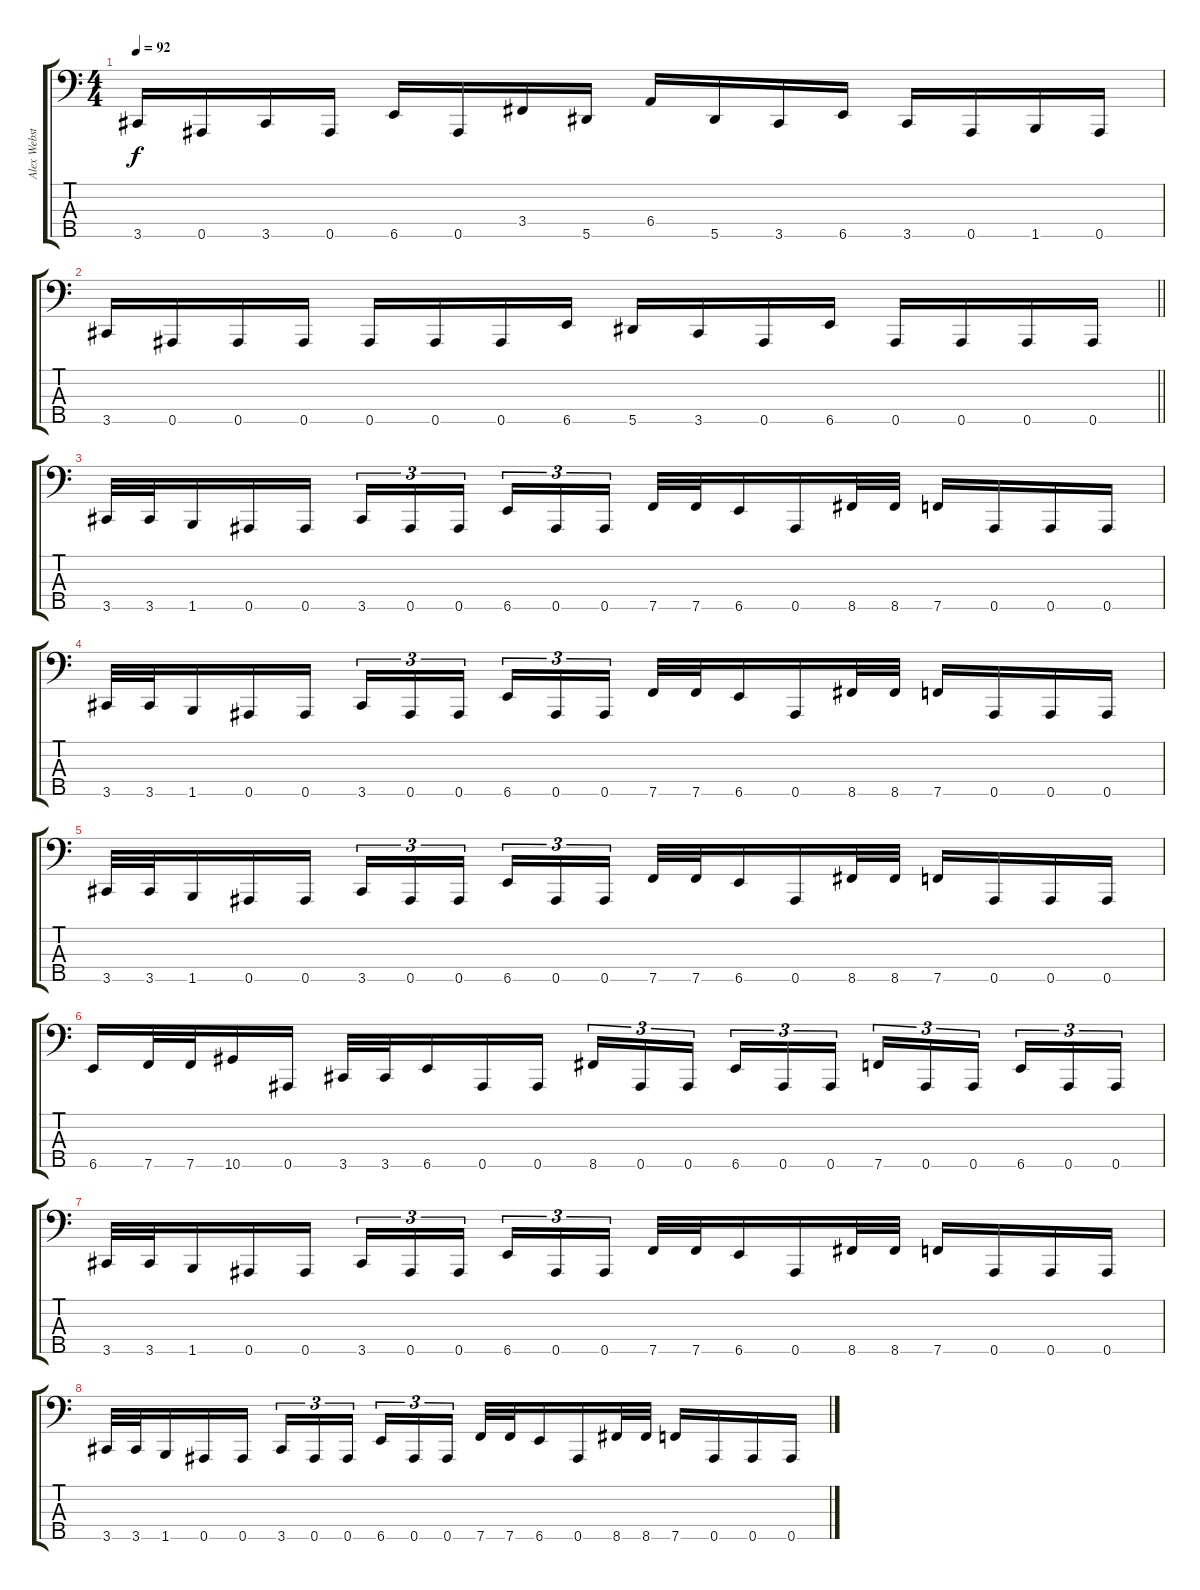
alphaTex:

\track ("Alex Webster" "Alex Webst") {instrument electricbassfinger}
\staff {score tabs}
\tuning (Gb2 Db2 Ab1 Eb1 Bb0) {hide}
\ts (4 4)
\tempo 92
\clef f4
\ks c
3.5.16{dy f} 0.5.16 3.5.16 0.5.16 6.5.16 0.5.16 3.4.16 5.5.16 6.4.16 5.5.16 3.5.16 6.5.16 3.5.16 0.5.16 1.5.16 0.5.16 |
\barLineRight lightlight
3.5.16 0.5.16 0.5.16 0.5.16 0.5.16 0.5.16 0.5.16 6.5.16 5.5.16 3.5.16 0.5.16 6.5.16 0.5.16 0.5.16 0.5.16 0.5.16 |
3.5.32 3.5.32 1.5.16 0.5.16 0.5.16 3.5.16{tu (3 2)} 0.5.16{tu (3 2)} 0.5.16{tu (3 2) beam splitsecondary} 6.5.16{tu (3 2)} 0.5.16{tu (3 2)} 0.5.16{tu (3 2)} 7.5.32 7.5.32 6.5.16 0.5.16 8.5.32 8.5.32 7.5.16 0.5.16 0.5.16 0.5.16 |
3.5.32 3.5.32 1.5.16 0.5.16 0.5.16 3.5.16{tu (3 2)} 0.5.16{tu (3 2)} 0.5.16{tu (3 2) beam splitsecondary} 6.5.16{tu (3 2)} 0.5.16{tu (3 2)} 0.5.16{tu (3 2)} 7.5.32 7.5.32 6.5.16 0.5.16 8.5.32 8.5.32 7.5.16 0.5.16 0.5.16 0.5.16 |
3.5.32 3.5.32 1.5.16 0.5.16 0.5.16 3.5.16{tu (3 2)} 0.5.16{tu (3 2)} 0.5.16{tu (3 2) beam splitsecondary} 6.5.16{tu (3 2)} 0.5.16{tu (3 2)} 0.5.16{tu (3 2)} 7.5.32 7.5.32 6.5.16 0.5.16 8.5.32 8.5.32 7.5.16 0.5.16 0.5.16 0.5.16 |
6.5.16 7.5.32 7.5.32 10.5.16 0.5.16 3.5.32 3.5.32 6.5.16 0.5.16 0.5.16 8.5.16{tu (3 2)} 0.5.16{tu (3 2)} 0.5.16{tu (3 2) beam splitsecondary} 6.5.16{tu (3 2)} 0.5.16{tu (3 2)} 0.5.16{tu (3 2)} 7.5.16{tu (3 2)} 0.5.16{tu (3 2)} 0.5.16{tu (3 2) beam splitsecondary} 6.5.16{tu (3 2)} 0.5.16{tu (3 2)} 0.5.16{tu (3 2)} |
3.5.32 3.5.32 1.5.16 0.5.16 0.5.16 3.5.16{tu (3 2)} 0.5.16{tu (3 2)} 0.5.16{tu (3 2) beam splitsecondary} 6.5.16{tu (3 2)} 0.5.16{tu (3 2)} 0.5.16{tu (3 2)} 7.5.32 7.5.32 6.5.16 0.5.16 8.5.32 8.5.32 7.5.16 0.5.16 0.5.16 0.5.16 |
3.5.32 3.5.32 1.5.16 0.5.16 0.5.16 3.5.16{tu (3 2)} 0.5.16{tu (3 2)} 0.5.16{tu (3 2) beam splitsecondary} 6.5.16{tu (3 2)} 0.5.16{tu (3 2)} 0.5.16{tu (3 2)} 7.5.32 7.5.32 6.5.16 0.5.16 8.5.32 8.5.32 7.5.16 0.5.16 0.5.16 0.5.16
